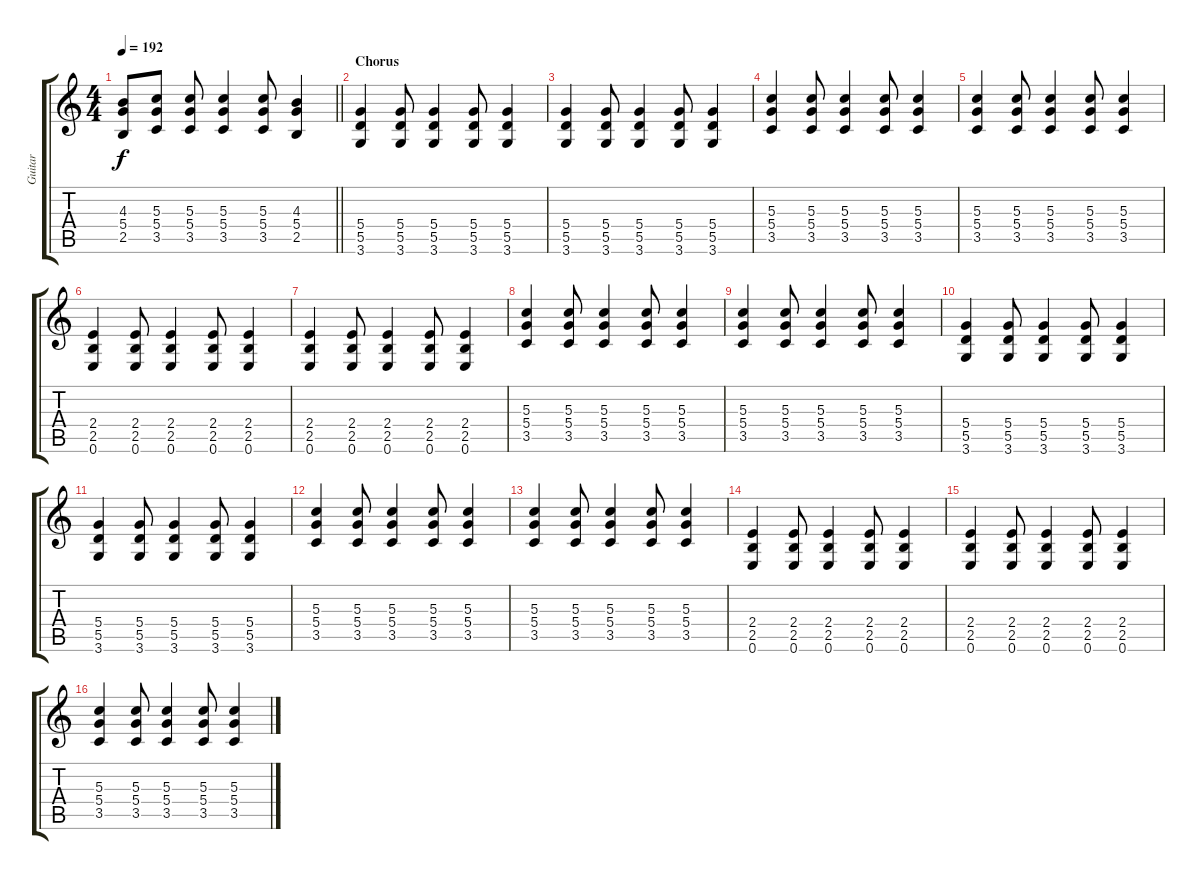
\track ("Guitar" "Guitar") {instrument acousticguitarsteel}
\staff {score tabs}
\tuning (E4 B3 G3 D3 A2 E2) {hide}
\ts (4 4)
\tempo 192
\clef g2
\barLineRight lightlight
\ks c
(4.3 5.4 2.5).8{dy f} (5.3 5.4 3.5).8 (5.3 5.4 3.5).8 (5.3 5.4 3.5).4 (5.3 5.4 3.5).8 (4.3 5.4 2.5).4 |
\section ("" "Chorus")
(5.4 5.5 3.6).4 (5.4 5.5 3.6).8 (5.4 5.5 3.6).4 (5.4 5.5 3.6).8 (5.4 5.5 3.6).4 |
(5.4 5.5 3.6).4 (5.4 5.5 3.6).8 (5.4 5.5 3.6).4 (5.4 5.5 3.6).8 (5.4 5.5 3.6).4 |
(5.3 5.4 3.5).4 (5.3 5.4 3.5).8 (5.3 5.4 3.5).4 (5.3 5.4 3.5).8 (5.3 5.4 3.5).4 |
(5.3 5.4 3.5).4 (5.3 5.4 3.5).8 (5.3 5.4 3.5).4 (5.3 5.4 3.5).8 (5.3 5.4 3.5).4 |
(2.4 2.5 0.6).4 (2.4 2.5 0.6).8 (2.4 2.5 0.6).4 (2.4 2.5 0.6).8 (2.4 2.5 0.6).4 |
(2.4 2.5 0.6).4 (2.4 2.5 0.6).8 (2.4 2.5 0.6).4 (2.4 2.5 0.6).8 (2.4 2.5 0.6).4 |
(5.3 5.4 3.5).4 (5.3 5.4 3.5).8 (5.3 5.4 3.5).4 (5.3 5.4 3.5).8 (5.3 5.4 3.5).4 |
(5.3 5.4 3.5).4 (5.3 5.4 3.5).8 (5.3 5.4 3.5).4 (5.3 5.4 3.5).8 (5.3 5.4 3.5).4 |
(5.4 5.5 3.6).4 (5.4 5.5 3.6).8 (5.4 5.5 3.6).4 (5.4 5.5 3.6).8 (5.4 5.5 3.6).4 |
(5.4 5.5 3.6).4 (5.4 5.5 3.6).8 (5.4 5.5 3.6).4 (5.4 5.5 3.6).8 (5.4 5.5 3.6).4 |
(5.3 5.4 3.5).4 (5.3 5.4 3.5).8 (5.3 5.4 3.5).4 (5.3 5.4 3.5).8 (5.3 5.4 3.5).4 |
(5.3 5.4 3.5).4 (5.3 5.4 3.5).8 (5.3 5.4 3.5).4 (5.3 5.4 3.5).8 (5.3 5.4 3.5).4 |
(2.4 2.5 0.6).4 (2.4 2.5 0.6).8 (2.4 2.5 0.6).4 (2.4 2.5 0.6).8 (2.4 2.5 0.6).4 |
(2.4 2.5 0.6).4 (2.4 2.5 0.6).8 (2.4 2.5 0.6).4 (2.4 2.5 0.6).8 (2.4 2.5 0.6).4 |
(5.3 5.4 3.5).4 (5.3 5.4 3.5).8 (5.3 5.4 3.5).4 (5.3 5.4 3.5).8 (5.3 5.4 3.5).4
